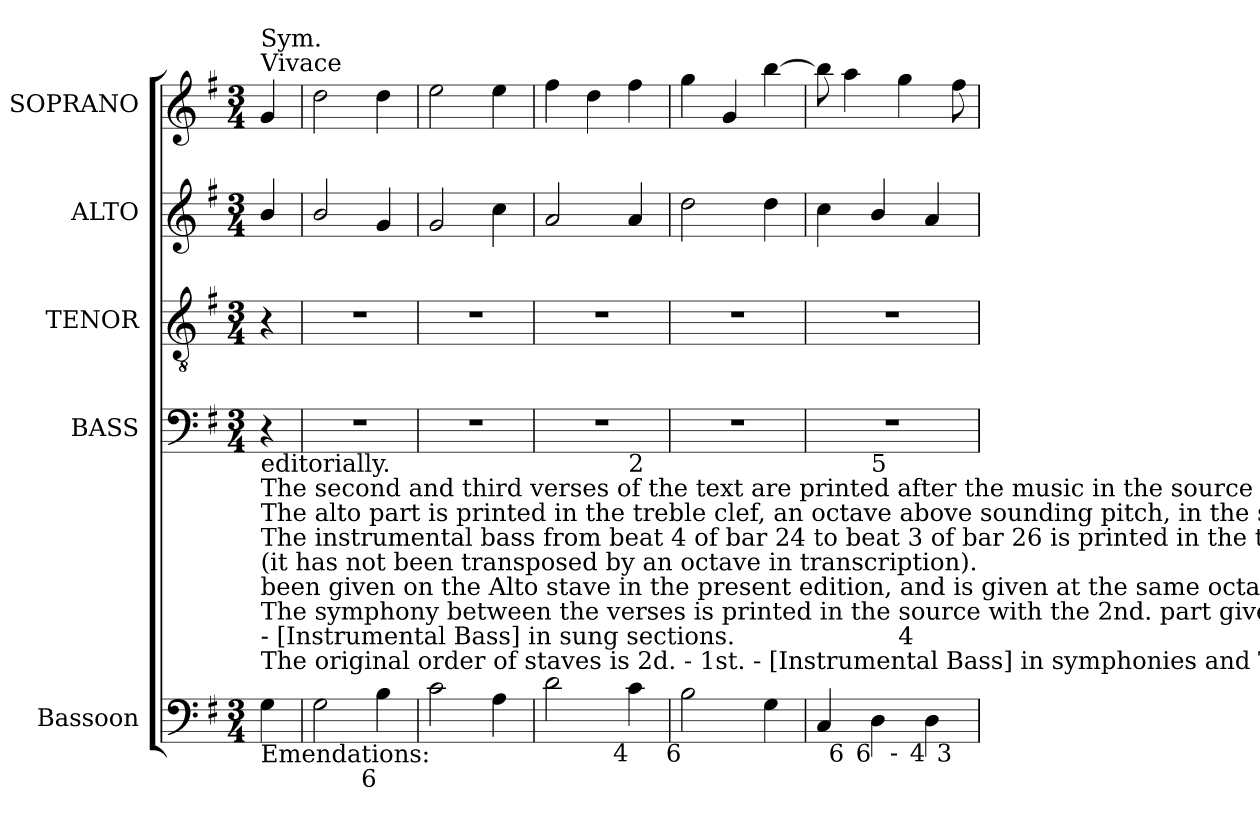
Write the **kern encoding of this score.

**kern	**kern	**kern	**kern	**kern
*part5	*part4	*part3	*part2	*part1
*staff5	*staff4	*staff3	*staff2	*staff1
*I"Bassoon	*I"BASS	*I"TENOR	*I"ALTO	*I"SOPRANO
*I'Bsn.	*I'B.	*I'T.	*I'A.	*I'S.
!!LO:PB:g=z
*clefF4	*clefF4	*clefGv2	*clefG2	*clefG2
*	*	*ITrd7c12	*	*
*k[f#]	*k[f#]	*k[f#]	*k[f#]	*k[f#]
*G:	*G:	*G:	*G:	*G:
*M3/4	*M3/4	*M3/4	*M3/4	*M3/4
=	=	=	=	=
!	!	!	!	!LO:TX:a:t=Vivace
!	!	!	!	!LO:TX:a:t=Sym.
!LO:TX:b:t=Emendations&colon;	!	!	!	!
!LO:TX:t=The original order of staves is 2d. - 1st. - [Instrumental Bass] in symphonies and Tenor - [Alto] - Treble - [Bass]	!	!	!	!
!LO:TX:t=- [Instrumental Bass] in sung sections.	!	!	!	!
!LO:TX:t=The symphony between the verses is printed in the source with the 2nd. part given on the Tenor stave&colon; this has	!	!	!	!
!LO:TX:t=been given on the Alto stave in the present edition, and is given at the same octave here as in the source	!	!	!	!
!LO:TX:t=(it has not been transposed by an octave in transcription).	!	!	!	!
!LO:TX:t=The instrumental bass from beat 4 of bar 24 to beat 3 of bar 26 is printed in the tenor clef in the source.	!	!	!	!
!LO:TX:t=The alto part is printed in the treble clef, an octave above sounding pitch, in the source.	!	!	!	!
!LO:TX:t=The second and third verses of the text are printed after the music in the source and have here been underlaid	!	!	!	!
!LO:TX:t=editorially.	!	!	!	!
4Gi\	4r	4r	4bi/	4gi/
=1	=1	=1	=1	=1
!	!LO:N:vis=1	!LO:N:vis=1	!	!
2Gi\	2.r	2.r	2bi/	2ddi\
!LO:TX:b:rj:t=6	!	!	!	!
4Bi\	.	.	4gi/	4ddi\
=2	=2	=2	=2	=2
!	!LO:N:vis=1	!LO:N:vis=1	!	!
2ci\	2.r	2.r	2gi/	2eei\
4Ai\	.	.	4cci\	4eei\
=3	=3	=3	=3	=3
!	!LO:N:vis=1	!LO:N:vis=1	!	!
2di\	2.r	2.r	2ai/	4ff#i\
.	.	.	.	4ddi\
!LO:TX:b:rj:t=4	!	!	!	!
!LO:TX:t=2	!	!	!	!
4ci\	.	.	4ai/	4ff#i\
=4	=4	=4	=4	=4
!LO:TX:b:rj:t=6	!	!	!	!
!	!LO:N:vis=1	!LO:N:vis=1	!	!
2Bi\	2.r	2.r	2ddi\	4ggi\
.	.	.	.	4gi/
4Gi\	.	.	4ddi\	[4bbi\
=5	=5	=5	=5	=5
!LO:TX:b:rj:t=7	!	!	!	!
!	!LO:N:vis=1	!LO:N:vis=1	!	!
*^	*	*	*	*
*	*^	*	*	*	*
4Ci/	8ryy	4.ryy	2.r	2.r	4cci\	8bbi\]
!	!LO:TX:b:rj:t=6	!	!	!	!	!
.	2ryy	.	.	.	.	4aai\
!LO:TX:b:rj:t=6	!	!	!	!	!	!
!LO:TX:t=5	!	!	!	!	!	!
4Di\	.	.	.	.	4bi/	.
!	!	!LO:TX:b:rj:t=-	!	!	!	!
!	!	!LO:TX:t=4	!	!	!	!
.	.	4.ryy	.	.	.	4ggi\
!LO:TX:b:rj:t=4	!	!	!	!	!	!
4Di\	.	.	.	.	4ai/	.
!	!LO:TX:b:rj:t=3	!	!	!	!	!
.	8ryy	.	.	.	.	8ff#i\
*v	*v	*v	*	*	*	*
=	=	=	=	=
*-	*-	*-	*-	*-
